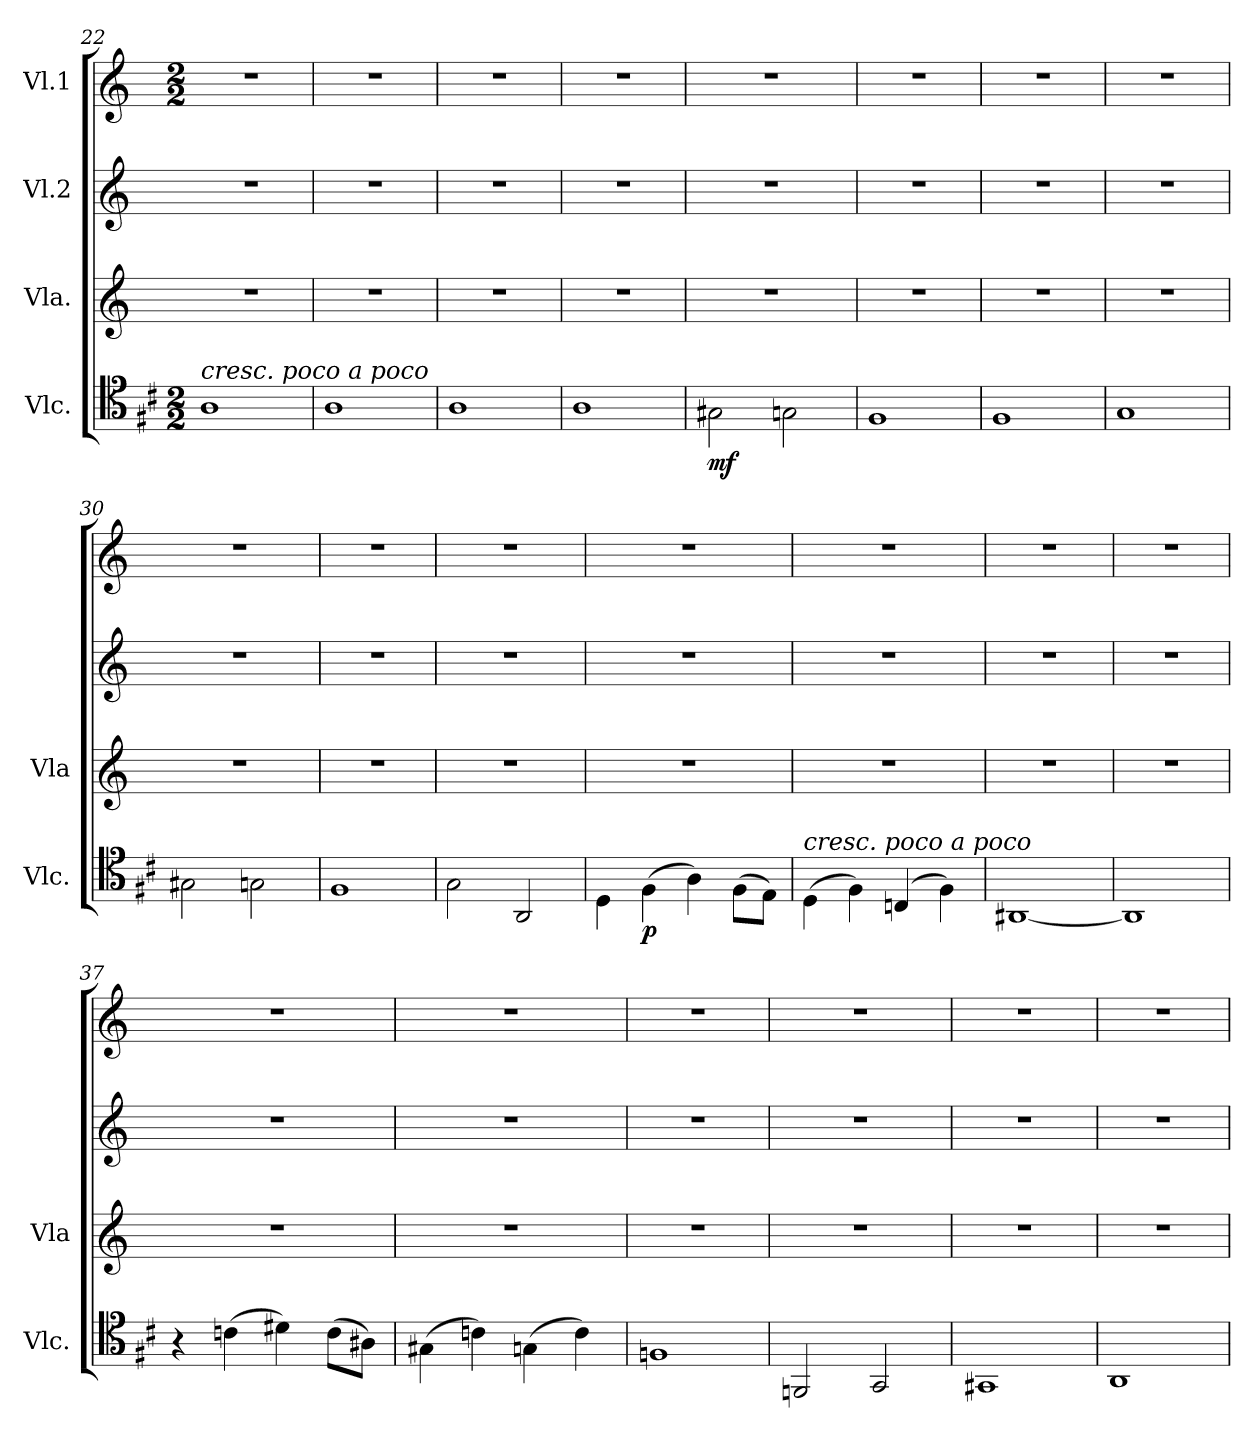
**kern	**dynam	**kern	**kern	**kern
*part4	*part4	*part3	*part2	*part1
*staff4	*staff4	*staff3	*staff2	*staff1
*I"Vlc.	*	*I"Vla.	*I"Vl.2	*I"Vl.1
*I'Vlc.	*	*I'Vla	*	*
!!LO:LB:g=z
*clefC4	*	*clefG2	*clefG2	*clefG2
*k[f#c#]	*	*k[]	*k[]	*k[]
*M2/2	*	*	*	*M2/2
=22	=22	=22	=22	=22
!LO:TX:a:i:t=cresc.    poco    a      poco	!	!	!	!
1A	.	1r	1r	1r
=23	=23	=23	=23	=23
1A	.	1r	1r	1r
=24	=24	=24	=24	=24
1A	.	1r	1r	1r
=25	=25	=25	=25	=25
1A	.	1r	1r	1r
=26	=26	=26	=26	=26
!	!LO:DY:b	!	!	!
2G#X\	mf	1r	1r	1r
2Gn\	.	.	.	.
!!LO:LB:g=z
=27	=27	=27	=27	=27
1F#	.	1r	1r	1r
=28	=28	=28	=28	=28
1F#	.	1r	1r	1r
=29	=29	=29	=29	=29
1G	.	1r	1r	1r
=30	=30	=30	=30	=30
2G#X\	.	1r	1r	1r
2Gn\	.	.	.	.
=31	=31	=31	=31	=31
1F#	.	1r	1r	1r
!!LO:LB:g=z
=32	=32	=32	=32	=32
2G\	.	1r	1r	1r
2AA/	.	.	.	.
=33	=33	=33	=33	=33
4D\	.	1r	1r	1r
!	!LO:DY:b	!	!	!
(4F#\	p	.	.	.
4A\)	.	.	.	.
(8F#\L	.	.	.	.
8E\J)	.	.	.	.
=34	=34	=34	=34	=34
!LO:TX:a:i:t=cresc.      poco     a     poco	!	!	!	!
(4D\	.	1r	1r	1r
4F#\)	.	.	.	.
(4Cn/	.	.	.	.
4F#\)	.	.	.	.
=35	=35	=35	=35	=35
[1AA#X	.	1r	1r	1r
=36	=36	=36	=36	=36
1AA#]	.	1r	1r	1r
!!LO:PB:g=z
=37	=37	=37	=37	=37
4r	.	1r	1r	1r
(4cn\	.	.	.	.
4d#X\)	.	.	.	.
(8c\L	.	.	.	.
8A#X\J)	.	.	.	.
=38	=38	=38	=38	=38
(4G#X\	.	1r	1r	1r
4cn\)	.	.	.	.
(4Gn\	.	.	.	.
4c\)	.	.	.	.
=39	=39	=39	=39	=39
1Fn	.	1r	1r	1r
=40	=40	=40	=40	=40
2FFn/	.	1r	1r	1r
2GG/	.	.	.	.
=41	=41	=41	=41	=41
1GG#X	.	1r	1r	1r
=42	=42	=42	=42	=42
1AA	.	1r	1r	1r
=	=	=	=	=
*-	*-	*-	*-	*-
